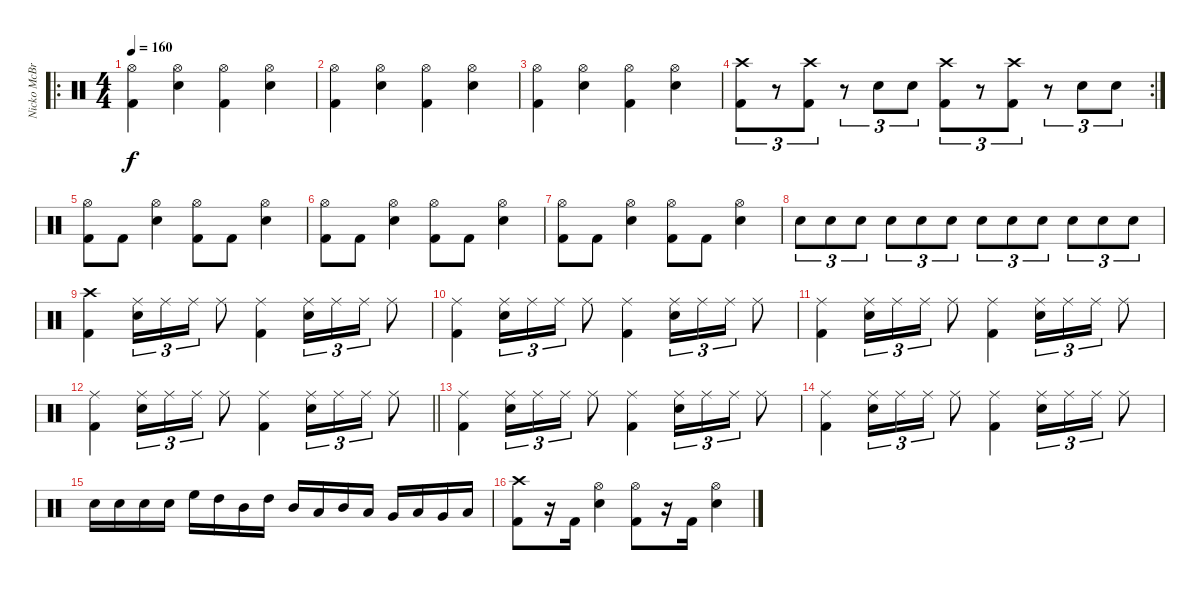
\track ("Nicko McBrien" "Nicko McBr") {instrument percussion}
\staff {score}
\articulation defaults
\ro
\ts (4 4)
\tempo 160
\clef neutral
\ks c
("Hi-Hat (open)" "Kick (hit) 2").4{dy f} ("Hi-Hat (open)" "Snare (hit) 2").4 ("Hi-Hat (open)" "Kick (hit) 2").4 ("Hi-Hat (open)" "Snare (hit) 2").4 |
("Hi-Hat (open)" "Kick (hit) 2").4 ("Hi-Hat (open)" "Snare (hit) 2").4 ("Hi-Hat (open)" "Kick (hit) 2").4 ("Hi-Hat (open)" "Snare (hit) 2").4 |
("Hi-Hat (open)" "Kick (hit) 2").4 ("Hi-Hat (open)" "Snare (hit) 2").4 ("Hi-Hat (open)" "Kick (hit) 2").4 ("Hi-Hat (open)" "Snare (hit) 2").4 |
\rc 2
("Crash high (hit)" "Kick (hit) 2").8{tu (3 2)} r.8{tu (3 2)} ("Crash high (hit)" "Kick (hit) 2").8{tu (3 2)} r.8{tu (3 2)} "Snare (hit) 2".8{tu (3 2)} "Snare (hit) 2".8{tu (3 2)} ("Crash high (hit)" "Kick (hit) 2").8{tu (3 2)} r.8{tu (3 2)} ("Crash high (hit)" "Kick (hit) 2").8{tu (3 2)} r.8{tu (3 2)} "Snare (hit) 2".8{tu (3 2)} "Snare (hit) 2".8{tu (3 2)} |
("Hi-Hat (open)" "Kick (hit) 2").8 "Kick (hit) 2".8 ("Hi-Hat (open)" "Snare (hit) 2").4 ("Hi-Hat (open)" "Kick (hit) 2").8 "Kick (hit) 2".8 ("Hi-Hat (open)" "Snare (hit) 2").4 |
("Hi-Hat (open)" "Kick (hit) 2").8 "Kick (hit) 2".8 ("Hi-Hat (open)" "Snare (hit) 2").4 ("Hi-Hat (open)" "Kick (hit) 2").8 "Kick (hit) 2".8 ("Hi-Hat (open)" "Snare (hit) 2").4 |
("Hi-Hat (open)" "Kick (hit) 2").8 "Kick (hit) 2".8 ("Hi-Hat (open)" "Snare (hit) 2").4 ("Hi-Hat (open)" "Kick (hit) 2").8 "Kick (hit) 2".8 ("Hi-Hat (open)" "Snare (hit) 2").4 |
"Snare (hit) 2".8{tu (3 2)} "Snare (hit) 2".8{tu (3 2)} "Snare (hit) 2".8{tu (3 2)} "Snare (hit) 2".8{tu (3 2)} "Snare (hit) 2".8{tu (3 2)} "Snare (hit) 2".8{tu (3 2)} "Snare (hit) 2".8{tu (3 2)} "Snare (hit) 2".8{tu (3 2)} "Snare (hit) 2".8{tu (3 2)} "Snare (hit) 2".8{tu (3 2)} "Snare (hit) 2".8{tu (3 2)} "Snare (hit) 2".8{tu (3 2)} |
("Crash high (hit)" "Kick (hit) 2").4 ("Ride (middle)" "Snare (hit) 2").16{tu (3 2)} "Ride (middle)".16{tu (3 2)} "Ride (middle)".16{tu (3 2)} "Ride (middle)".8 ("Ride (middle)" "Kick (hit) 2").4 ("Ride (middle)" "Snare (hit) 2").16{tu (3 2)} "Ride (middle)".16{tu (3 2)} "Ride (middle)".16{tu (3 2)} "Ride (middle)".8 |
("Ride (middle)" "Kick (hit) 2").4 ("Ride (middle)" "Snare (hit) 2").16{tu (3 2)} "Ride (middle)".16{tu (3 2)} "Ride (middle)".16{tu (3 2)} "Ride (middle)".8 ("Ride (middle)" "Kick (hit) 2").4 ("Ride (middle)" "Snare (hit) 2").16{tu (3 2)} "Ride (middle)".16{tu (3 2)} "Ride (middle)".16{tu (3 2)} "Ride (middle)".8 |
("Ride (middle)" "Kick (hit) 2").4 ("Ride (middle)" "Snare (hit) 2").16{tu (3 2)} "Ride (middle)".16{tu (3 2)} "Ride (middle)".16{tu (3 2)} "Ride (middle)".8 ("Ride (middle)" "Kick (hit) 2").4 ("Ride (middle)" "Snare (hit) 2").16{tu (3 2)} "Ride (middle)".16{tu (3 2)} "Ride (middle)".16{tu (3 2)} "Ride (middle)".8 |
\barLineRight lightlight
("Ride (middle)" "Kick (hit) 2").4 ("Ride (middle)" "Snare (hit) 2").16{tu (3 2)} "Ride (middle)".16{tu (3 2)} "Ride (middle)".16{tu (3 2)} "Ride (middle)".8 ("Ride (middle)" "Kick (hit) 2").4 ("Ride (middle)" "Snare (hit) 2").16{tu (3 2)} "Ride (middle)".16{tu (3 2)} "Ride (middle)".16{tu (3 2)} "Ride (middle)".8 |
("Ride (middle)" "Kick (hit) 2").4 ("Ride (middle)" "Snare (hit) 2").16{tu (3 2)} "Ride (middle)".16{tu (3 2)} "Ride (middle)".16{tu (3 2)} "Ride (middle)".8 ("Ride (middle)" "Kick (hit) 2").4 ("Ride (middle)" "Snare (hit) 2").16{tu (3 2)} "Ride (middle)".16{tu (3 2)} "Ride (middle)".16{tu (3 2)} "Ride (middle)".8 |
("Ride (middle)" "Kick (hit) 2").4 ("Ride (middle)" "Snare (hit) 2").16{tu (3 2)} "Ride (middle)".16{tu (3 2)} "Ride (middle)".16{tu (3 2)} "Ride (middle)".8 ("Ride (middle)" "Kick (hit) 2").4 ("Ride (middle)" "Snare (hit) 2").16{tu (3 2)} "Ride (middle)".16{tu (3 2)} "Ride (middle)".16{tu (3 2)} "Ride (middle)".8 |
"Snare (hit) 2".16 "Snare (hit) 2".16 "Snare (hit) 2".16 "Snare (hit) 2".16 "High Floor Tom (hit)".16 "High Tom (hit)".16 "Mid Tom (hit)".16 "High Tom (hit)".16 "Mid Tom (hit)".16 "Low Tom (hit)".16 "Mid Tom (hit)".16 "Low Tom (hit)".16 "Very Low Tom (hit)".16 "Low Tom (hit)".16 "Very Low Tom (hit)".16 "Low Floor Tom (hit)".16 |
("Crash high (hit)" "Kick (hit) 2").8 r.16 "Kick (hit) 2".16 ("Hi-Hat (open)" "Snare (hit) 2").4 ("Hi-Hat (open)" "Kick (hit) 2").8 r.16 "Kick (hit) 2".16 ("Hi-Hat (open)" "Snare (hit) 2").4
